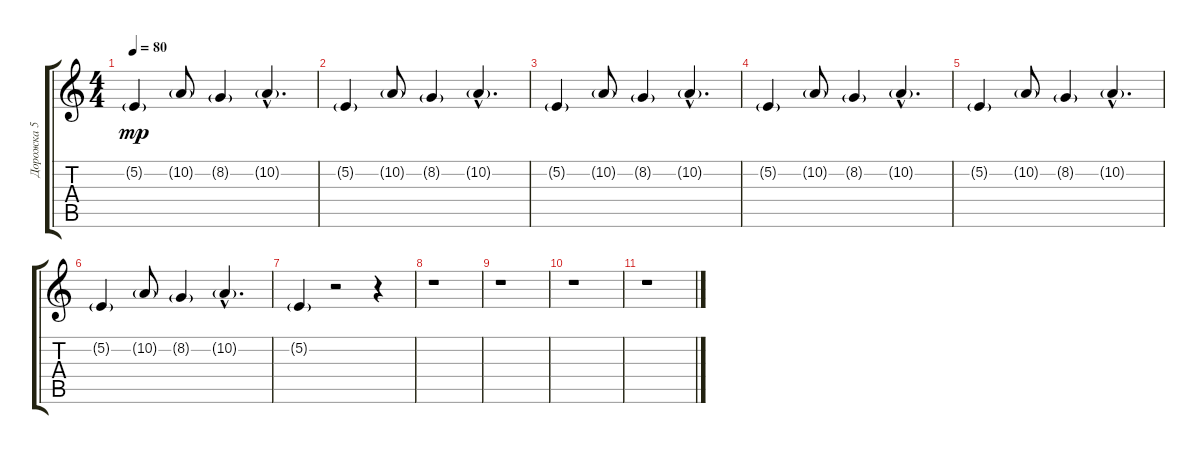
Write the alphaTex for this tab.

\track ("Дорожка 5" "Дорожка 5") {instrument pad7halo}
\staff {score tabs}
\tuning (E4 B3 G3 D3 A2 E2) {hide}
\ts (4 4)
\tempo 80
\clef g2
\ks c
5.2{g}.4{dy mp} 10.2{g}.8 8.2{g}.4 10.2{g hac}.4{d} |
5.2{g}.4 10.2{g}.8 8.2{g}.4 10.2{g hac}.4{d} |
5.2{g}.4 10.2{g}.8 8.2{g}.4 10.2{g hac}.4{d} |
5.2{g}.4 10.2{g}.8 8.2{g}.4 10.2{g hac}.4{d} |
5.2{g}.4 10.2{g}.8 8.2{g}.4 10.2{g hac}.4{d} |
5.2{g}.4 10.2{g}.8 8.2{g}.4 10.2{g hac}.4{d} |
5.2{g}.4 r.2 r.4 |
r.1 |
r.1 |
r.1 |
r.1
